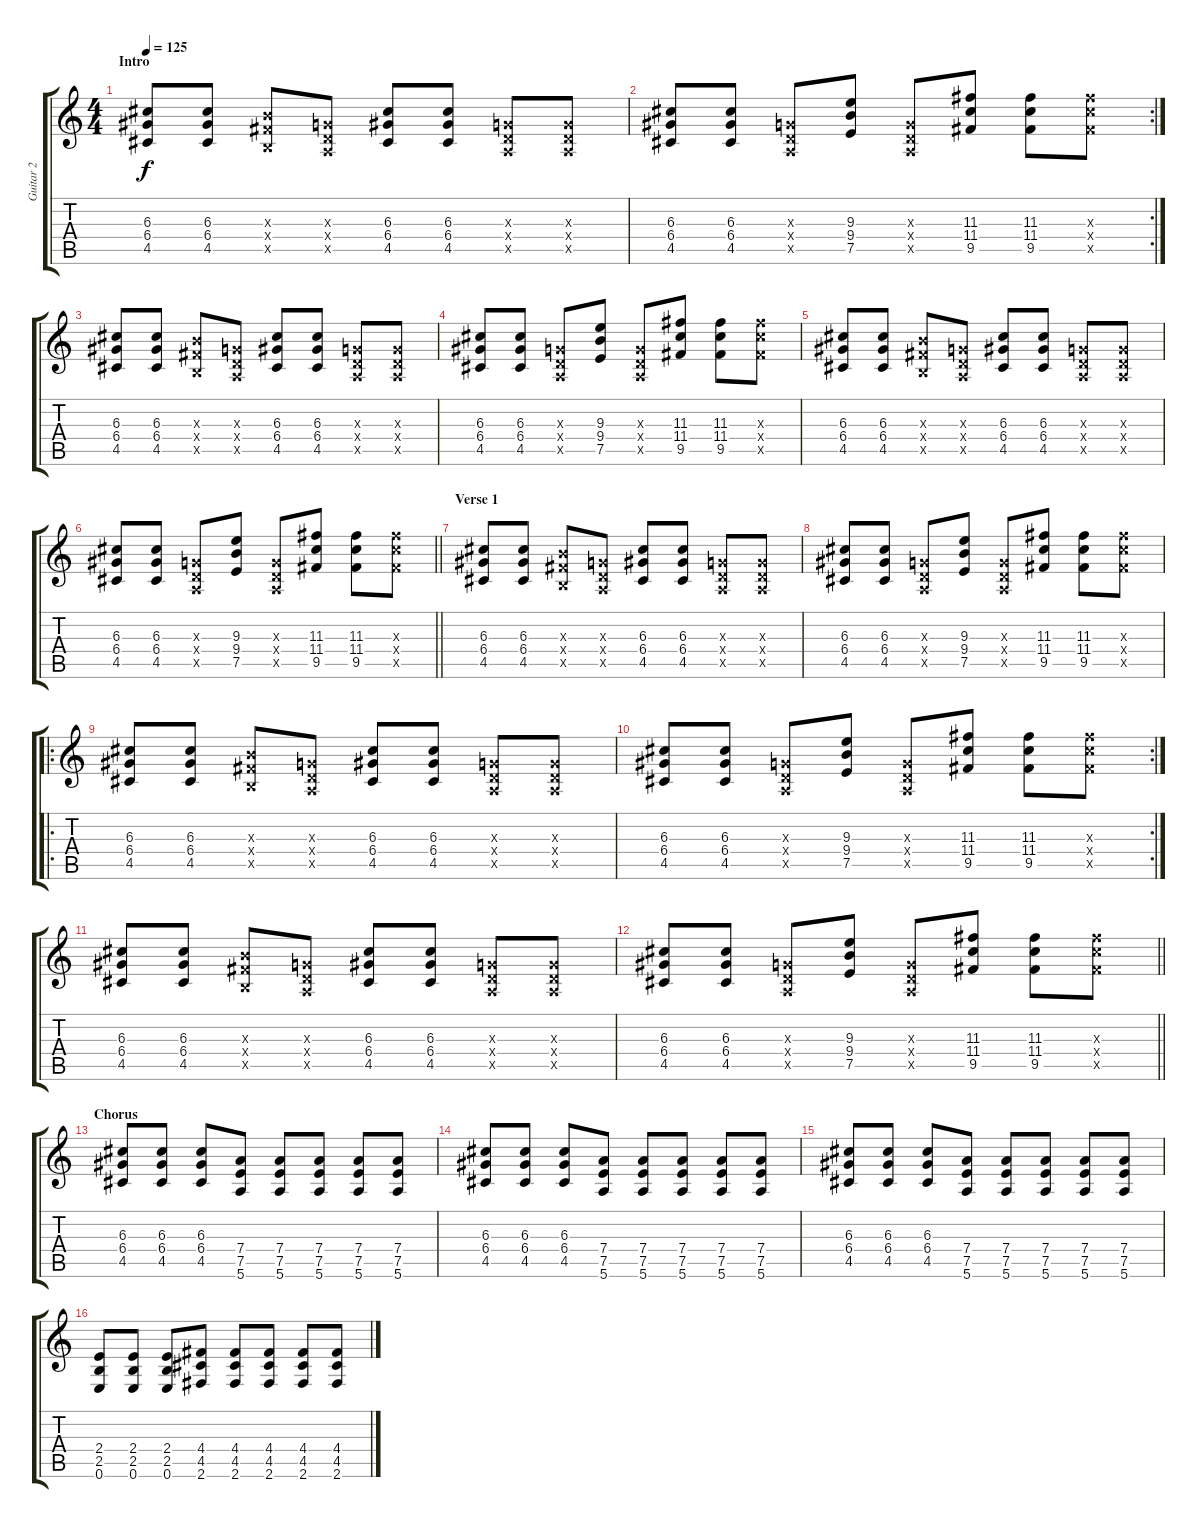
\track ("Guitar 2" "Guitar 2") {instrument distortionguitar}
\staff {score tabs}
\tuning (E4 B3 G3 D3 A2 E2) {hide}
\ts (4 4)
\section ("" "Intro")
\tempo 125
\clef g2
\ks c
(6.3 6.4 4.5).8{dy f instrument distortionguitar} (6.3 6.4 4.5).8 (4.3{x} 4.4{x} 2.5{x}).8 (0.3{x} 0.4{x} 0.5{x}).8 (6.3 6.4 4.5).8 (6.3 6.4 4.5).8 (0.3{x} 0.4{x} 0.5{x}).8 (0.3{x} 0.4{x} 0.5{x}).8 |
\rc 2
(6.3 6.4 4.5).8 (6.3 6.4 4.5).8 (0.3{x} 0.4{x} 0.5{x}).8 (9.3 9.4 7.5).8 (0.3{x} 0.4{x} 0.5{x}).8 (11.3 11.4 9.5).8 (11.3 11.4 9.5).8 (11.3{x} 11.4{x} 9.5{x}).8 |
(6.3 6.4 4.5).8 (6.3 6.4 4.5).8 (4.3{x} 4.4{x} 2.5{x}).8 (0.3{x} 0.4{x} 0.5{x}).8 (6.3 6.4 4.5).8 (6.3 6.4 4.5).8 (0.3{x} 0.4{x} 0.5{x}).8 (0.3{x} 0.4{x} 0.5{x}).8 |
(6.3 6.4 4.5).8 (6.3 6.4 4.5).8 (0.3{x} 0.4{x} 0.5{x}).8 (9.3 9.4 7.5).8 (0.3{x} 0.4{x} 0.5{x}).8 (11.3 11.4 9.5).8 (11.3 11.4 9.5).8 (11.3{x} 11.4{x} 9.5{x}).8 |
(6.3 6.4 4.5).8 (6.3 6.4 4.5).8 (4.3{x} 4.4{x} 2.5{x}).8 (0.3{x} 0.4{x} 0.5{x}).8 (6.3 6.4 4.5).8 (6.3 6.4 4.5).8 (0.3{x} 0.4{x} 0.5{x}).8 (0.3{x} 0.4{x} 0.5{x}).8 |
\barLineRight lightlight
(6.3 6.4 4.5).8 (6.3 6.4 4.5).8 (0.3{x} 0.4{x} 0.5{x}).8 (9.3 9.4 7.5).8 (0.3{x} 0.4{x} 0.5{x}).8 (11.3 11.4 9.5).8 (11.3 11.4 9.5).8 (11.3{x} 11.4{x} 9.5{x}).8 |
\section ("" "Verse 1")
(6.3 6.4 4.5).8 (6.3 6.4 4.5).8 (4.3{x} 4.4{x} 2.5{x}).8 (0.3{x} 0.4{x} 0.5{x}).8 (6.3 6.4 4.5).8 (6.3 6.4 4.5).8 (0.3{x} 0.4{x} 0.5{x}).8 (0.3{x} 0.4{x} 0.5{x}).8 |
(6.3 6.4 4.5).8 (6.3 6.4 4.5).8 (0.3{x} 0.4{x} 0.5{x}).8 (9.3 9.4 7.5).8 (0.3{x} 0.4{x} 0.5{x}).8 (11.3 11.4 9.5).8 (11.3 11.4 9.5).8 (11.3{x} 11.4{x} 9.5{x}).8 |
\ro
(6.3 6.4 4.5).8 (6.3 6.4 4.5).8 (4.3{x} 4.4{x} 2.5{x}).8 (0.3{x} 0.4{x} 0.5{x}).8 (6.3 6.4 4.5).8 (6.3 6.4 4.5).8 (0.3{x} 0.4{x} 0.5{x}).8 (0.3{x} 0.4{x} 0.5{x}).8 |
\rc 2
(6.3 6.4 4.5).8 (6.3 6.4 4.5).8 (0.3{x} 0.4{x} 0.5{x}).8 (9.3 9.4 7.5).8 (0.3{x} 0.4{x} 0.5{x}).8 (11.3 11.4 9.5).8 (11.3 11.4 9.5).8 (11.3{x} 11.4{x} 9.5{x}).8 |
(6.3 6.4 4.5).8 (6.3 6.4 4.5).8 (4.3{x} 4.4{x} 2.5{x}).8 (0.3{x} 0.4{x} 0.5{x}).8 (6.3 6.4 4.5).8 (6.3 6.4 4.5).8 (0.3{x} 0.4{x} 0.5{x}).8 (0.3{x} 0.4{x} 0.5{x}).8 |
\barLineRight lightlight
(6.3 6.4 4.5).8 (6.3 6.4 4.5).8 (0.3{x} 0.4{x} 0.5{x}).8 (9.3 9.4 7.5).8 (0.3{x} 0.4{x} 0.5{x}).8 (11.3 11.4 9.5).8 (11.3 11.4 9.5).8 (11.3{x} 11.4{x} 9.5{x}).8 |
\section ("" "Chorus")
(6.3 6.4 4.5).8 (6.3 6.4 4.5).8 (6.3 6.4 4.5).8 (7.4 7.5 5.6).8 (7.4 7.5 5.6).8 (7.4 7.5 5.6).8 (7.4 7.5 5.6).8 (7.4 7.5 5.6).8 |
(6.3 6.4 4.5).8 (6.3 6.4 4.5).8 (6.3 6.4 4.5).8 (7.4 7.5 5.6).8 (7.4 7.5 5.6).8 (7.4 7.5 5.6).8 (7.4 7.5 5.6).8 (7.4 7.5 5.6).8 |
(6.3 6.4 4.5).8 (6.3 6.4 4.5).8 (6.3 6.4 4.5).8 (7.4 7.5 5.6).8 (7.4 7.5 5.6).8 (7.4 7.5 5.6).8 (7.4 7.5 5.6).8 (7.4 7.5 5.6).8 |
(2.4 2.5 0.6).8 (2.4 2.5 0.6).8 (2.4 2.5 0.6).8 (4.4 4.5 2.6).8 (4.4 4.5 2.6).8 (4.4 4.5 2.6).8 (4.4 4.5 2.6).8 (4.4 4.5 2.6).8
